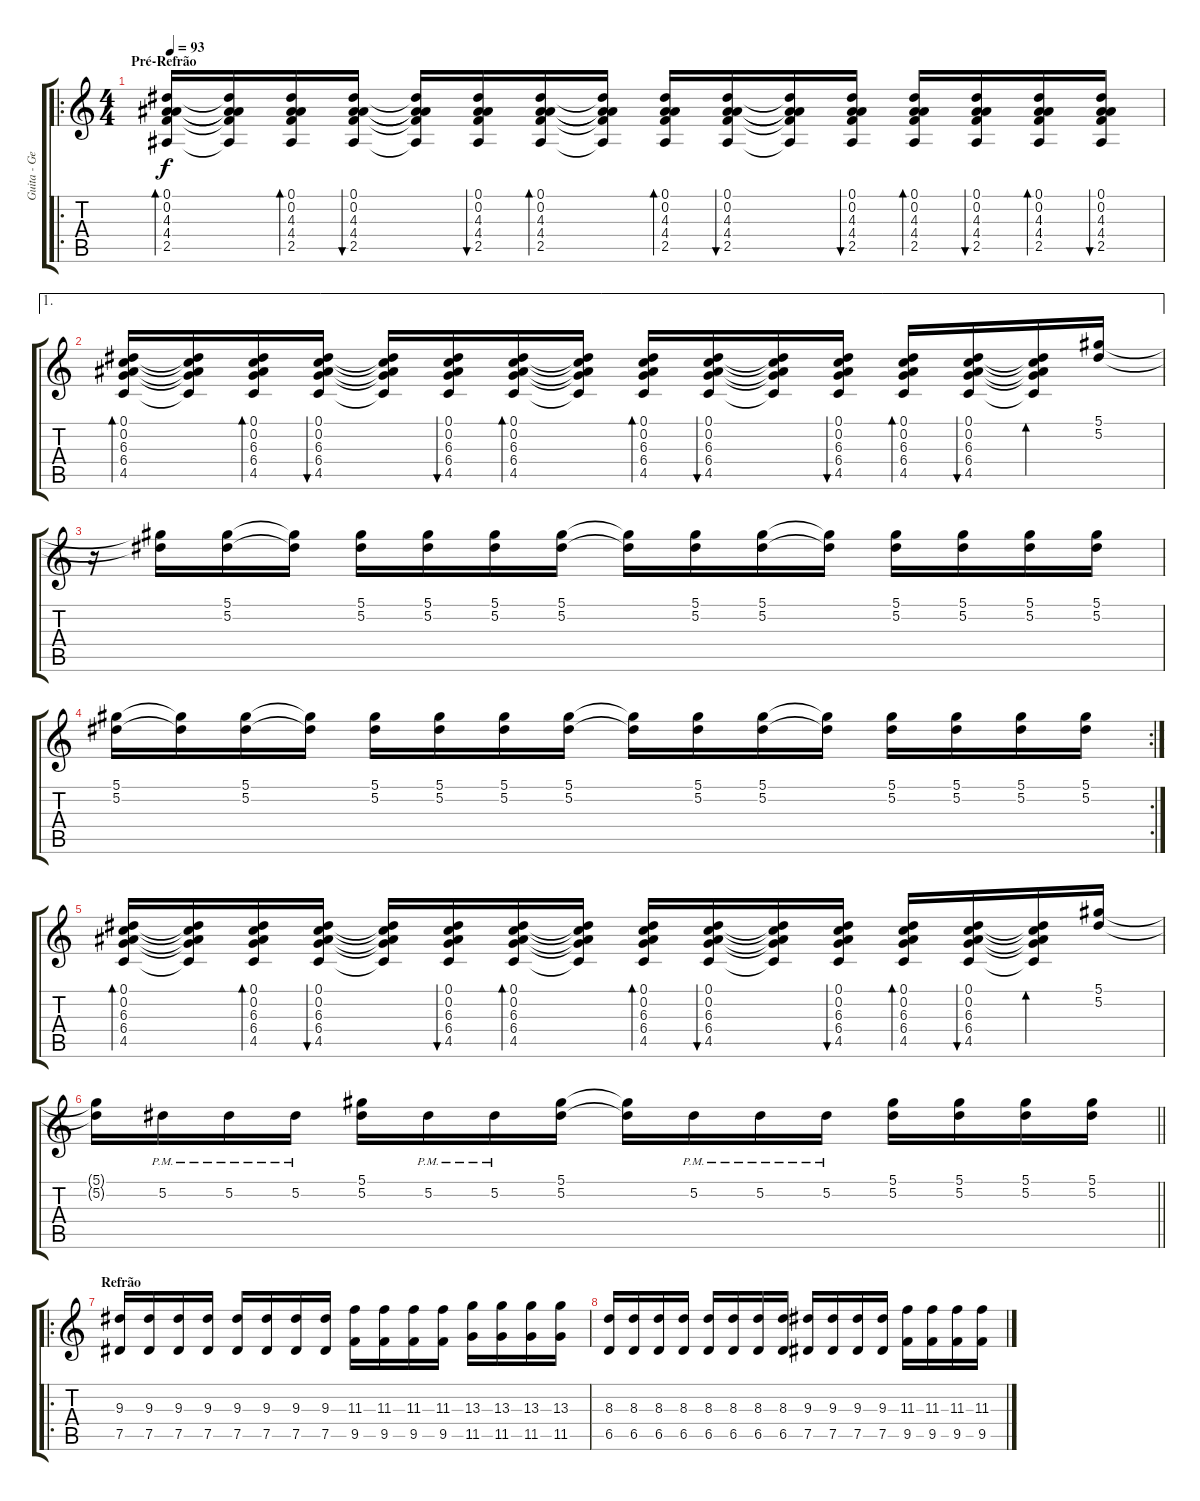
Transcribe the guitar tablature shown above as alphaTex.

\track ("Guita - Gee" "Guita - Ge") {instrument overdrivenguitar}
\staff {score tabs}
\tuning (Eb4 Bb3 Gb3 Db3 Ab2 Eb2) {hide}
\ro
\ts (4 4)
\section ("" "Pré-Refrão")
\tempo 93
\clef g2
\ks c
(0.1 0.2 4.3 4.4 2.5).16{bd 120 dy f volume 12 instrument acousticguitarsteel} (0.1{t} 0.2{t} 4.3{t} 4.4{t} 2.5{t}).16 (0.1 0.2 4.3 4.4 2.5).16{bd 30} (0.1 0.2 4.3 4.4 2.5).16{bu 30} (0.1{t} 0.2{t} 4.3{t} 4.4{t} 2.5{t}).16 (0.1 0.2 4.3 4.4 2.5).16{bu 30} (0.1 0.2 4.3 4.4 2.5).16{bd 30} (0.1{t} 0.2{t} 4.3{t} 4.4{t} 2.5{t}).16 (0.1 0.2 4.3 4.4 2.5).16{bd 30} (0.1 0.2 4.3 4.4 2.5).16{bu 30} (0.1{t} 0.2{t} 4.3{t} 4.4{t} 2.5{t}).16 (0.1 0.2 4.3 4.4 2.5).16{bu 30} (0.1 0.2 4.3 4.4 2.5).16{bd 30} (0.1 0.2 4.3 4.4 2.5).16{bu 30} (0.1 0.2 4.3 4.4 2.5).16{bd 30} (0.1 0.2 4.3 4.4 2.5).16{bu 30} |
\ae 1
(0.1 0.2 6.3 6.4 4.5).16{bd 30 instrument acousticguitarsteel} (0.1{t} 0.2{t} 6.3{t} 6.4{t} 4.5{t}).16 (0.1 0.2 6.3 6.4 4.5).16{bd 30} (0.1 0.2 6.3 6.4 4.5).16{bu 30} (0.1{t} 0.2{t} 6.3{t} 6.4{t} 4.5{t}).16 (0.1 0.2 6.3 6.4 4.5).16{bu 30} (0.1 0.2 6.3 6.4 4.5).16{bd 30} (0.1{t} 0.2{t} 6.3{t} 6.4{t} 4.5{t}).16 (0.1 0.2 6.3 6.4 4.5).16{bd 30} (0.1 0.2 6.3 6.4 4.5).16{bu 30} (0.1{t} 0.2{t} 6.3{t} 6.4{t} 4.5{t}).16 (0.1 0.2 6.3 6.4 4.5).16{bu 30} (0.1 0.2 6.3 6.4 4.5).16{bd 30} (0.1 0.2 6.3 6.4 4.5).16{bu 30} (0.1{t} 0.2{t} 6.3{t} 6.4{t} 4.5{t}).16{bd 30} (5.1 5.2).16{volume 14 instrument overdrivenguitar} |
r.16 (5.1{t} 5.2{t}).16 (5.1 5.2).16 (5.1{t} 5.2{t}).16 (5.1 5.2).16 (5.1 5.2).16 (5.1 5.2).16 (5.1 5.2).16 (5.1{t} 5.2{t}).16 (5.1 5.2).16 (5.1 5.2).16 (5.1{t} 5.2{t}).16 (5.1 5.2).16 (5.1 5.2).16 (5.1 5.2).16 (5.1 5.2).16 |
\rc 2
(5.1 5.2).16 (5.1{t} 5.2{t}).16 (5.1 5.2).16 (5.1{t} 5.2{t}).16 (5.1 5.2).16 (5.1 5.2).16 (5.1 5.2).16 (5.1 5.2).16 (5.1{t} 5.2{t}).16 (5.1 5.2).16 (5.1 5.2).16 (5.1{t} 5.2{t}).16 (5.1 5.2).16 (5.1 5.2).16 (5.1 5.2).16 (5.1 5.2).16 |
(0.1 0.2 6.3 6.4 4.5).16{bd 30 instrument acousticguitarsteel} (0.1{t} 0.2{t} 6.3{t} 6.4{t} 4.5{t}).16 (0.1 0.2 6.3 6.4 4.5).16{bd 30} (0.1 0.2 6.3 6.4 4.5).16{bu 30} (0.1{t} 0.2{t} 6.3{t} 6.4{t} 4.5{t}).16 (0.1 0.2 6.3 6.4 4.5).16{bu 30} (0.1 0.2 6.3 6.4 4.5).16{bd 30} (0.1{t} 0.2{t} 6.3{t} 6.4{t} 4.5{t}).16 (0.1 0.2 6.3 6.4 4.5).16{bd 30} (0.1 0.2 6.3 6.4 4.5).16{bu 30} (0.1{t} 0.2{t} 6.3{t} 6.4{t} 4.5{t}).16 (0.1 0.2 6.3 6.4 4.5).16{bu 30} (0.1 0.2 6.3 6.4 4.5).16{bd 30} (0.1 0.2 6.3 6.4 4.5).16{bu 30} (0.1{t} 0.2{t} 6.3{t} 6.4{t} 4.5{t}).16{bd 30} (5.1 5.2).16{volume 14 instrument overdrivenguitar} |
\barLineRight lightlight
(5.1{t} 5.2{t}).16 5.2{pm}.16 5.2{pm}.16 5.2{pm}.16 (5.1 5.2).16 5.2{pm}.16 5.2{pm}.16 (5.1 5.2).16 (5.1{t} 5.2{t}).16 5.2{pm}.16 5.2{pm}.16 5.2{pm}.16 (5.1 5.2).16 (5.1 5.2).16 (5.1 5.2).16 (5.1 5.2).16 |
\ro
\section ("" "Refrão")
(9.3 7.5).16 (9.3 7.5).16 (9.3 7.5).16 (9.3 7.5).16 (9.3 7.5).16 (9.3 7.5).16 (9.3 7.5).16 (9.3 7.5).16 (11.3 9.5).16 (11.3 9.5).16 (11.3 9.5).16 (11.3 9.5).16 (13.3 11.5).16 (13.3 11.5).16 (13.3 11.5).16 (13.3 11.5).16 |
(8.3 6.5).16 (8.3 6.5).16 (8.3 6.5).16 (8.3 6.5).16 (8.3 6.5).16 (8.3 6.5).16 (8.3 6.5).16 (8.3 6.5).16 (9.3 7.5).16 (9.3 7.5).16 (9.3 7.5).16 (9.3 7.5).16 (11.3 9.5).16 (11.3 9.5).16 (11.3 9.5).16 (11.3 9.5).16
